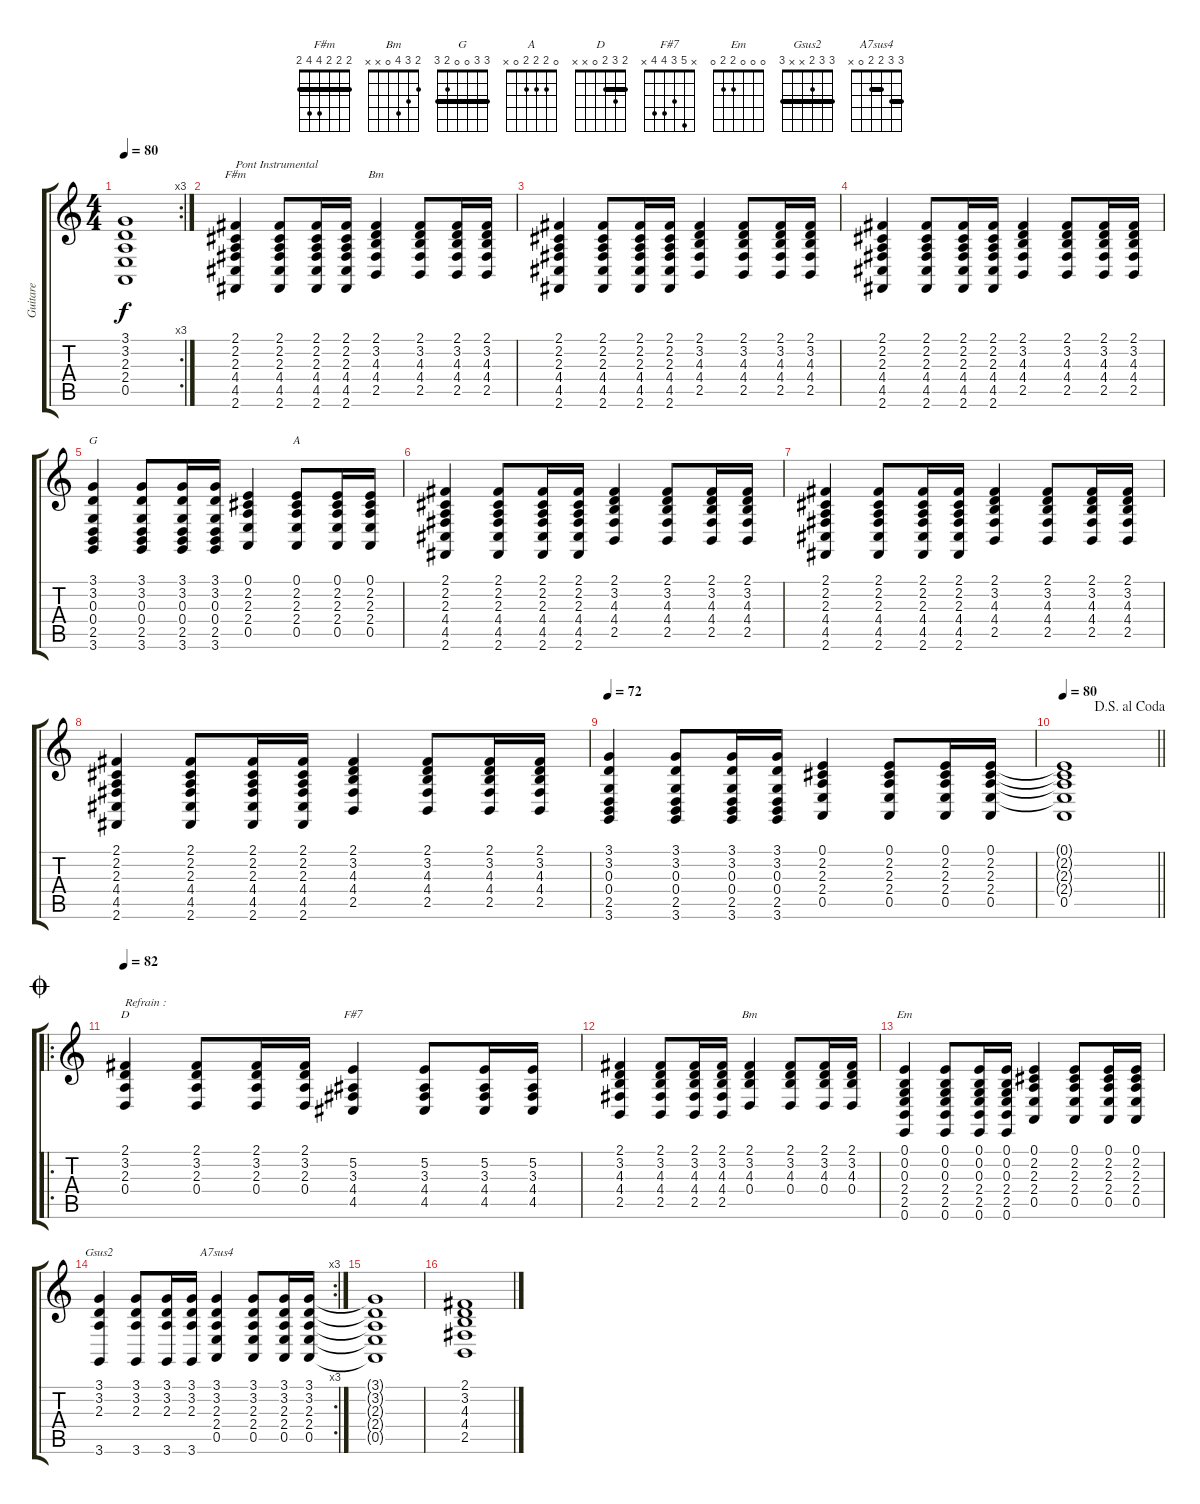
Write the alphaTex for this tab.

\track ("Guitare" "Guitare") {instrument brightacousticpiano}
\staff {score tabs}
\tuning (E4 B3 G3 D3 A2 E2) {hide}
\chord ("F#m" 2 2 2 4 4 2) {barre 2}
\chord ("Bm" 2 3 4 4 2 x) {barre 2}
\chord ("G" 3 3 0 0 2 3) {barre 3}
\chord ("A" 0 2 2 2 0 x)
\chord ("D" 2 3 2 0 x x) {barre 2}
\chord ("F#7" x 5 3 4 4 x)
\chord ("Bm" 2 3 4 0 x x)
\chord ("Em" 0 0 0 2 2 0)
\chord ("Gsus2" 3 3 2 x x 3) {barre 3}
\chord ("A7sus4" 3 3 2 2 0 x) {barre (2 3)}
\rc 3
\ts (4 4)
\tempo 80
\clef g2
\ks c
(3.1{t} 3.2{t} 2.3{t} 2.4{t} 0.5{t}).1{dy f} |
(2.1 2.2 2.3 4.4 4.5 2.6).4{ch "F#m" txt "Pont Instrumental"} (2.1 2.2 2.3 4.4 4.5 2.6).8 (2.1 2.2 2.3 4.4 4.5 2.6).16 (2.1 2.2 2.3 4.4 4.5 2.6).16 (2.1 3.2 4.3 4.4 2.5).4{ch "Bm"} (2.1 3.2 4.3 4.4 2.5).8 (2.1 3.2 4.3 4.4 2.5).16 (2.1 3.2 4.3 4.4 2.5).16 |
(2.1 2.2 2.3 4.4 4.5 2.6).4 (2.1 2.2 2.3 4.4 4.5 2.6).8 (2.1 2.2 2.3 4.4 4.5 2.6).16 (2.1 2.2 2.3 4.4 4.5 2.6).16 (2.1 3.2 4.3 4.4 2.5).4 (2.1 3.2 4.3 4.4 2.5).8 (2.1 3.2 4.3 4.4 2.5).16 (2.1 3.2 4.3 4.4 2.5).16 |
(2.1 2.2 2.3 4.4 4.5 2.6).4 (2.1 2.2 2.3 4.4 4.5 2.6).8 (2.1 2.2 2.3 4.4 4.5 2.6).16 (2.1 2.2 2.3 4.4 4.5 2.6).16 (2.1 3.2 4.3 4.4 2.5).4 (2.1 3.2 4.3 4.4 2.5).8 (2.1 3.2 4.3 4.4 2.5).16 (2.1 3.2 4.3 4.4 2.5).16 |
(3.1 3.2 0.3 0.4 2.5 3.6).4{ch "G"} (3.1 3.2 0.3 0.4 2.5 3.6).8 (3.1 3.2 0.3 0.4 2.5 3.6).16 (3.1 3.2 0.3 0.4 2.5 3.6).16 (0.1 2.2 2.3 2.4 0.5).4 (0.1 2.2 2.3 2.4 0.5).8{ch "A"} (0.1 2.2 2.3 2.4 0.5).16 (0.1 2.2 2.3 2.4 0.5).16 |
(2.1 2.2 2.3 4.4 4.5 2.6).4 (2.1 2.2 2.3 4.4 4.5 2.6).8 (2.1 2.2 2.3 4.4 4.5 2.6).16 (2.1 2.2 2.3 4.4 4.5 2.6).16 (2.1 3.2 4.3 4.4 2.5).4 (2.1 3.2 4.3 4.4 2.5).8 (2.1 3.2 4.3 4.4 2.5).16 (2.1 3.2 4.3 4.4 2.5).16 |
(2.1 2.2 2.3 4.4 4.5 2.6).4 (2.1 2.2 2.3 4.4 4.5 2.6).8 (2.1 2.2 2.3 4.4 4.5 2.6).16 (2.1 2.2 2.3 4.4 4.5 2.6).16 (2.1 3.2 4.3 4.4 2.5).4 (2.1 3.2 4.3 4.4 2.5).8 (2.1 3.2 4.3 4.4 2.5).16 (2.1 3.2 4.3 4.4 2.5).16 |
(2.1 2.2 2.3 4.4 4.5 2.6).4 (2.1 2.2 2.3 4.4 4.5 2.6).8 (2.1 2.2 2.3 4.4 4.5 2.6).16 (2.1 2.2 2.3 4.4 4.5 2.6).16 (2.1 3.2 4.3 4.4 2.5).4 (2.1 3.2 4.3 4.4 2.5).8 (2.1 3.2 4.3 4.4 2.5).16 (2.1 3.2 4.3 4.4 2.5).16 |
\tempo 72
(3.1 3.2 0.3 0.4 2.5 3.6).4 (3.1 3.2 0.3 0.4 2.5 3.6).8 (3.1 3.2 0.3 0.4 2.5 3.6).16 (3.1 3.2 0.3 0.4 2.5 3.6).16 (0.1 2.2 2.3 2.4 0.5).4 (0.1 2.2 2.3 2.4 0.5).8 (0.1 2.2 2.3 2.4 0.5).16 (0.1 2.2 2.3 2.4 0.5).16 |
\jump dalsegnoalcoda
\tempo 80
\barLineRight lightlight
(0.1{t} 2.2{t} 2.3{t} 2.4{t} 0.5).1 |
\ro
\jump coda
\tempo 82
(2.1 3.2 2.3 0.4).4{ch "D" txt "Refrain :"} (2.1 3.2 2.3 0.4).8 (2.1 3.2 2.3 0.4).16 (2.1 3.2 2.3 0.4).16 (5.2 3.3 4.4 4.5).4{ch "F#7"} (5.2 3.3 4.4 4.5).8 (5.2 3.3 4.4 4.5).16 (5.2 3.3 4.4 4.5).16 |
(2.1 3.2 4.3 4.4 2.5).4 (2.1 3.2 4.3 4.4 2.5).8 (2.1 3.2 4.3 4.4 2.5).16 (2.1 3.2 4.3 4.4 2.5).16 (2.1 3.2 4.3 0.4).4{ch "Bm"} (2.1 3.2 4.3 0.4).8 (2.1 3.2 4.3 0.4).16 (2.1 3.2 4.3 0.4).16 |
(0.1 0.2 0.3 2.4 2.5 0.6).4{ch "Em"} (0.1 0.2 0.3 2.4 2.5 0.6).8 (0.1 0.2 0.3 2.4 2.5 0.6).16 (0.1 0.2 0.3 2.4 2.5 0.6).16 (0.1 2.2 2.3 2.4 0.5).4 (0.1 2.2 2.3 2.4 0.5).8 (0.1 2.2 2.3 2.4 0.5).16 (0.1 2.2 2.3 2.4 0.5).16 |
\rc 3
(3.1 3.2 2.3 3.6).4{ch "Gsus2"} (3.1 3.2 2.3 3.6).8 (3.1 3.2 2.3 3.6).16 (3.1 3.2 2.3 3.6).16 (3.1 3.2 2.3 2.4 0.5).4{ch "A7sus4"} (3.1 3.2 2.3 2.4 0.5).8 (3.1 3.2 2.3 2.4 0.5).16 (3.1 3.2 2.3 2.4 0.5).16 |
(3.1{t} 3.2{t} 2.3{t} 2.4{t} 0.5{t}).1 |
(2.1 3.2 4.3 4.4 2.5).1
